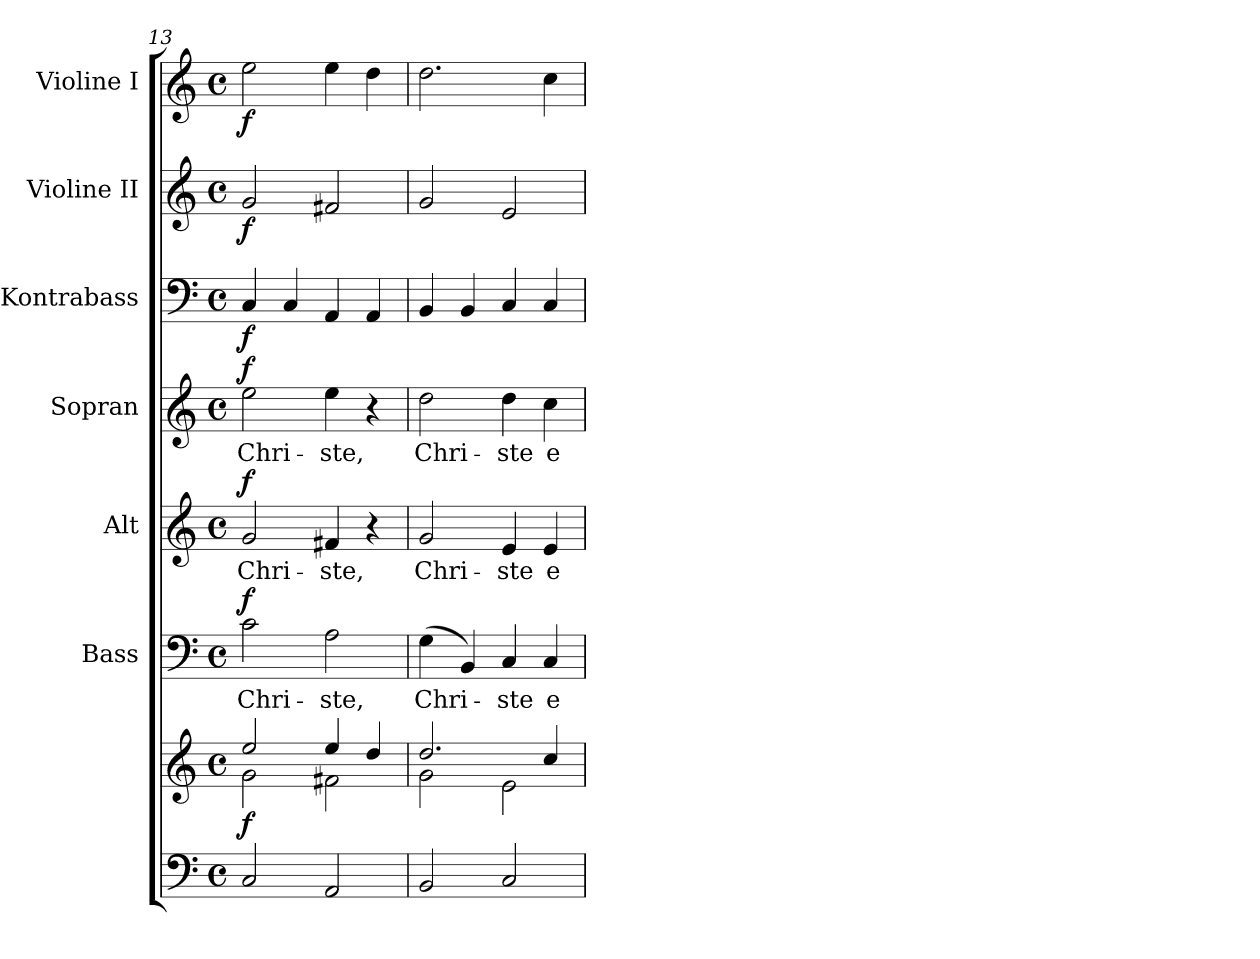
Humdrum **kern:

**kern	**kern	**dynam	**kern	**text	**dynam	**kern	**text	**dynam	**kern	**text	**dynam	**kern	**dynam	**kern	**dynam	**kern	**dynam
*part7	*part7	*part7	*part6	*part6	*part6	*part5	*part5	*part5	*part4	*part4	*part4	*part3	*part3	*part2	*part2	*part1	*part1
*staff8	*staff7	*staff7/8	*staff6	*staff6	*staff6	*staff5	*staff5	*staff5	*staff4	*staff4	*staff4	*staff3	*staff3	*staff2	*staff2	*staff1	*staff1
*	*	*	*I"Bass	*	*	*I"Alt	*	*	*I"Sopran	*	*	*I"Kontrabass	*	*I"Violine II	*	*I"Violine I	*
*	*	*	*I'B.	*	*	*I'A.	*	*	*I'S.	*	*	*I'Kb.	*	*I'Vl. II	*	*I'Vl. I	*
*clefF4	*clefG2	*	*clefF4	*	*	*clefG2	*	*	*clefG2	*	*	*clefF4	*	*clefG2	*	*clefG2	*
*	*	*	*	*	*	*	*	*	*	*	*	*ITrd7c12	*	*	*	*	*
*k[]	*k[]	*	*k[]	*	*	*k[]	*	*	*k[]	*	*	*k[]	*	*k[]	*	*k[]	*
*C:	*C:	*	*C:	*	*	*C:	*	*	*C:	*	*	*C:	*	*C:	*	*C:	*
*M4/4	*M4/4	*	*M4/4	*	*	*M4/4	*	*	*M4/4	*	*	*M4/4	*	*M4/4	*	*M4/4	*
*met(c)	*met(c)	*	*met(c)	*	*	*met(c)	*	*	*met(c)	*	*	*met(c)	*	*met(c)	*	*met(c)	*
=13	=13	=13	=13	=13	=13	=13	=13	=13	=13	=13	=13	=13	=13	=13	=13	=13	=13
*	*^	*	*	*	*	*	*	*	*	*	*	*	*	*	*	*	*
!	!	!	!LO:DY:b	!	!LO:LY:b	!LO:DY:a	!	!LO:LY:b	!LO:DY:a	!	!LO:LY:b	!LO:DY:a	!	!LO:DY:b	!	!LO:DY:b	!	!LO:DY:b
2C/	2ee/	2g\	f	2c\	Chri-	f	2g/	Chri-	f	2ee\	Chri-	f	4CC/	f	2g/	f	2ee\	f
.	.	.	.	.	.	.	.	.	.	.	.	.	4CC/	.	.	.	.	.
!	!	!	!	!	!LO:LY:b	!	!	!LO:LY:b	!	!	!LO:LY:b	!	!	!	!	!	!	!
2AA/	4ee/	2f#X\	.	2A\	-ste,	.	4f#X/	-ste,	.	4ee\	-ste,	.	4AAA/	.	2f#X/	.	4ee\	.
.	4dd/	.	.	.	.	.	4r	.	.	4r	.	.	4AAA/	.	.	.	4dd\	.
!!LO:PB:g=z
=14	=14	=14	=14	=14	=14	=14	=14	=14	=14	=14	=14	=14	=14	=14	=14	=14	=14	=14
!	!	!	!	!	!LO:LY:b	!	!	!LO:LY:b	!	!	!LO:LY:b	!	!	!	!	!	!	!
2BB/	2.dd/	2g\	.	(>4G\	Chri-	.	2g/	Chri-	.	2dd\	Chri-	.	4BBB/	.	2g/	.	2.dd\	.
.	.	.	.	4BB/)	.	.	.	.	.	.	.	.	4BBB/	.	.	.	.	.
!	!	!	!	!	!LO:LY:b	!	!	!LO:LY:b	!	!	!LO:LY:b	!	!	!	!	!	!	!
2C/	.	2e\	.	4C/	-ste	.	4e/	-ste	.	4dd\	-ste	.	4CC/	.	2e/	.	.	.
!	!	!	!	!	!LO:LY:b	!	!	!LO:LY:b	!	!	!LO:LY:b	!	!	!	!	!	!	!
.	4cc/	.	.	4C/	e-	.	4e/	e-	.	4cc\	e-	.	4CC/	.	.	.	4cc\	.
*	*v	*v	*	*	*	*	*	*	*	*	*	*	*	*	*	*	*	*
=	=	=	=	=	=	=	=	=	=	=	=	=	=	=	=	=	=
*-	*-	*-	*-	*-	*-	*-	*-	*-	*-	*-	*-	*-	*-	*-	*-	*-	*-
